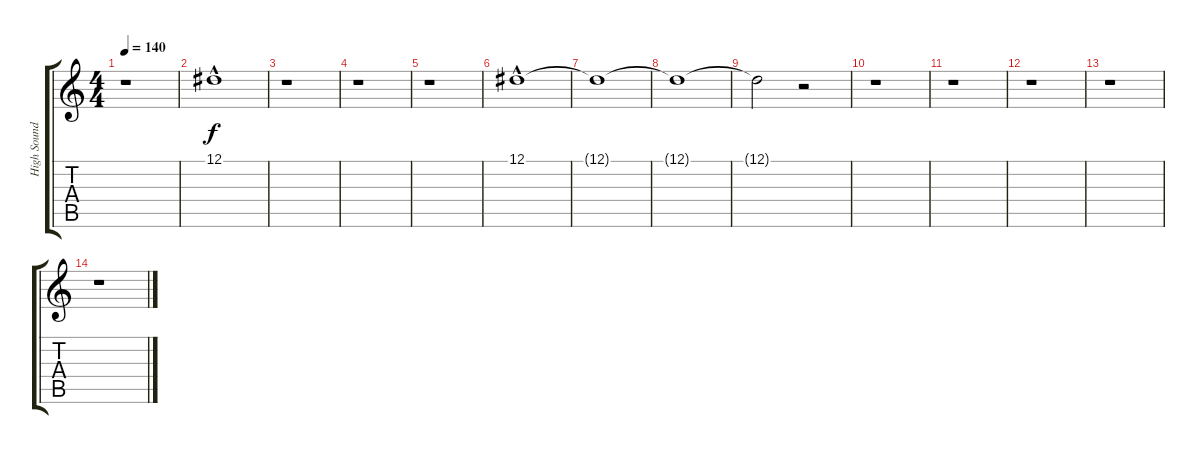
\track ("High Sound" "High Sound") {instrument ocarina}
\staff {score tabs}
\tuning (Eb4 Bb3 Gb3 Db3 Ab2 Eb2) {hide}
\ts (4 4)
\tempo 140
\clef g2
\ks c
r.1{dy f} |
12.1{hac}.1 |
r.1 |
r.1 |
r.1 |
12.1{hac}.1 |
12.1{t}.1 |
12.1{t}.1 |
12.1{t}.2 r.2 |
r.1 |
r.1 |
r.1 |
r.1 |
r.1
